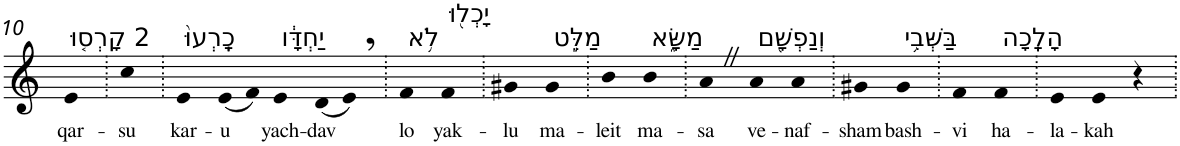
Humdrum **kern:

**kern	**text
*part1	*part1
*staff1	*staff1
*I"Piano	*
*I'Pno	*
!!LO:PB:g=z
*clefG2	*
*k[]	*
=10	=10
!LO:TX:a:t=2 קָרְס֤וּ	!
!	!LO:LY:b
4e	qar-
=11.	=11.
!	!LO:LY:b
4cc	-su
=12.	=12.
!LO:TX:a:t=כָֽרְעוּ֙	!
!	!LO:LY:b
4e	kar-
!	!LO:LY:b
(8e	-u
8f)	.
!LO:TX:a:t=יַחְדָּ֔ו	!
!	!LO:LY:b
4e	yach-
!	!LO:LY:b
(8d	-dav
8e,)	.
=13.	=13.
!LO:TX:a:t=לֹ֥א	!
!	!LO:LY:b
4f	lo
!LO:TX:a:t=יָכְל֖וּ	!
!	!LO:LY:b
4f	yak-
=14.	=14.
!	!LO:LY:b
4g#X	-lu
!LO:TX:a:t=מַלֵּ֣ט	!
!	!LO:LY:b
4g#	ma-
=15.	=15.
!	!LO:LY:b
4b	-leit
!LO:TX:a:t=מַשָּׂ֑א	!
!	!LO:LY:b
4b	ma-
=16.	=16.
!	!LO:LY:b
4aZ	-sa
!LO:TX:a:t=וְנַפְשָׁ֖ם	!
!	!LO:LY:b
4a	ve-
!	!LO:LY:b
4a	-naf-
=17.	=17.
!	!LO:LY:b
4g#X	-sham
!LO:TX:a:t=בַּשְּׁבִ֥י	!
!	!LO:LY:b
4g#	bash-
=18.	=18.
!	!LO:LY:b
4f	-vi
!LO:TX:a:t=הָלָֽכָה	!
!	!LO:LY:b
4f	ha-
=19.	=19.
!	!LO:LY:b
4e	-la-
!	!LO:LY:b
4e	-kah
4r	.
=.	=.
*-	*-
